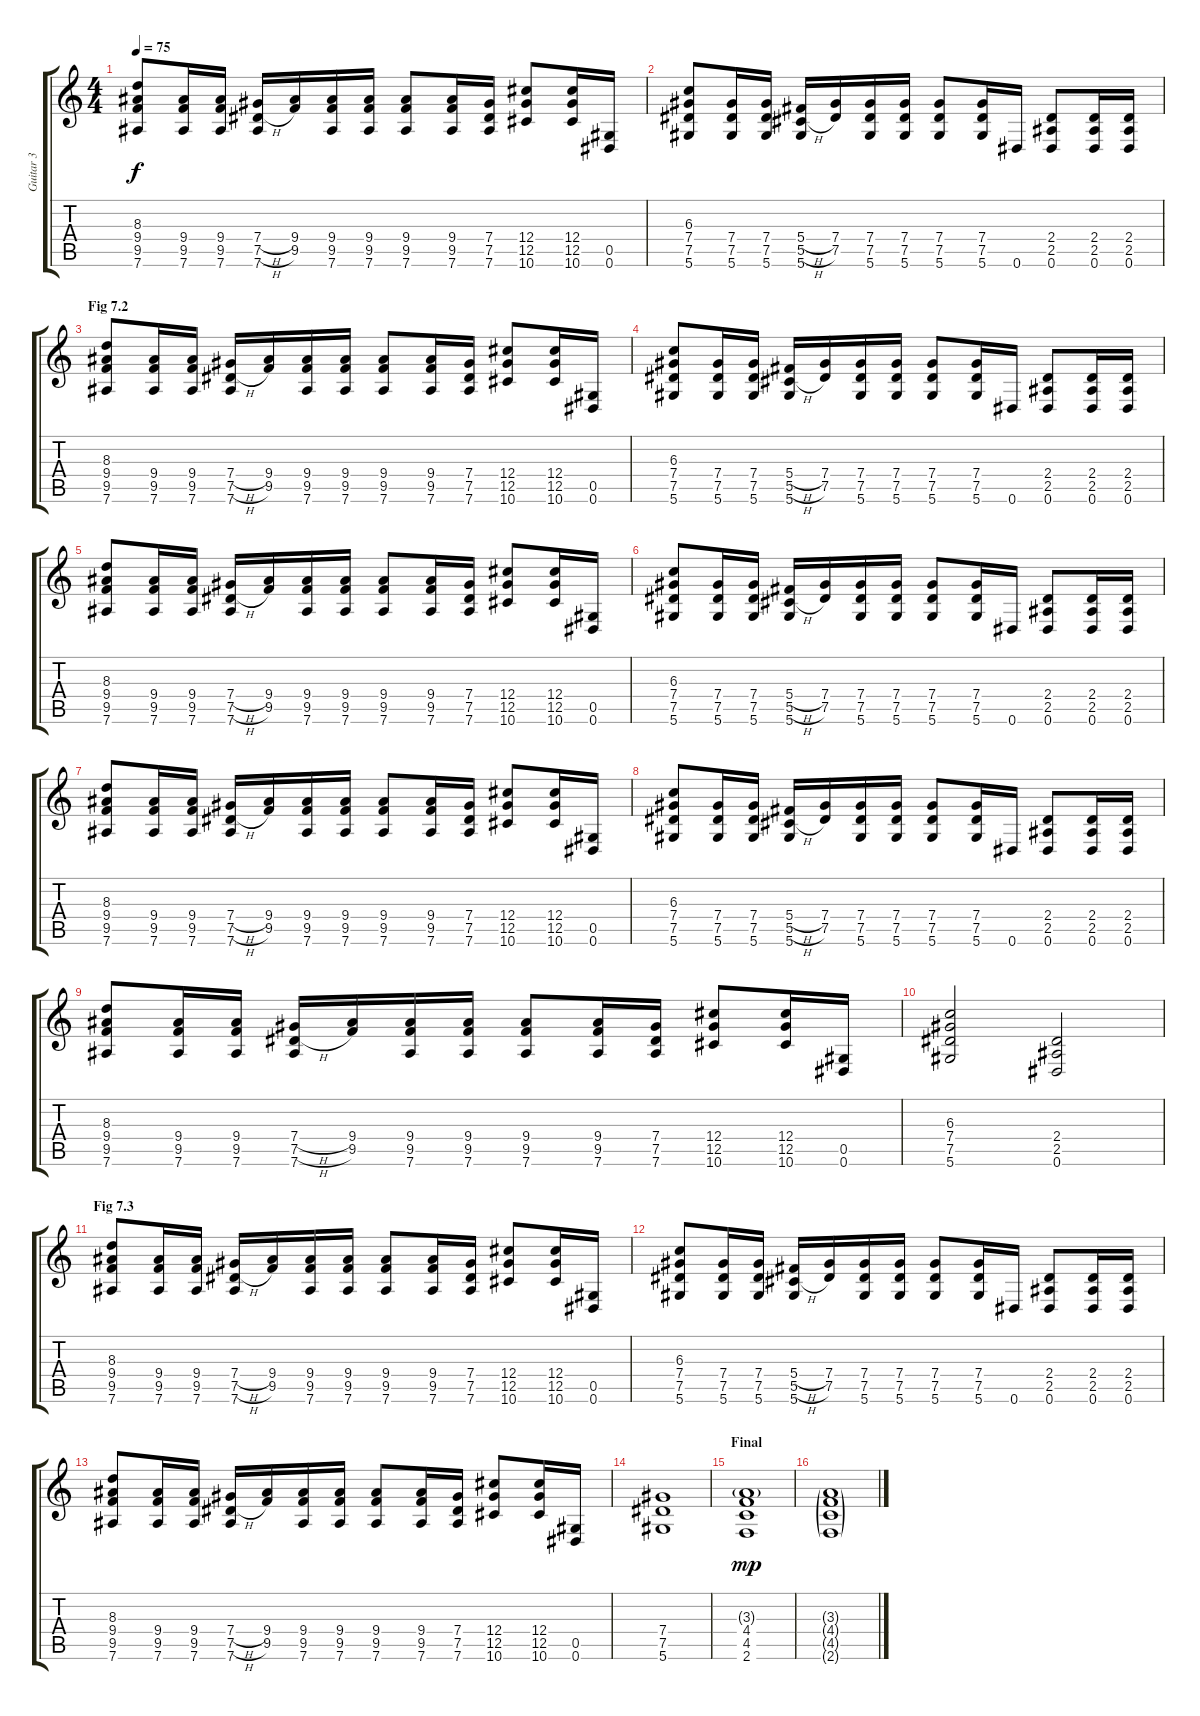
\track ("Guitar 3" "Guitar 3") {instrument overdrivenguitar}
\staff {score tabs}
\tuning (Eb4 Bb3 Gb3 Db3 Ab2 Eb2) {hide}
\ts (4 4)
\tempo 75
\clef g2
\ks c
(8.3 9.4 9.5 7.6).8{dy f} (9.4 9.5 7.6).16 (9.4 9.5 7.6).16 (7.4{h} 7.5{h} 7.6).16 (9.4 9.5).16 (9.4 9.5 7.6).16 (9.4 9.5 7.6).16 (9.4 9.5 7.6).8 (9.4 9.5 7.6).16 (7.4 7.5 7.6).16 (12.4 12.5 10.6).8 (12.4 12.5 10.6).16 (0.5 0.6).16 |
(6.3 7.4 7.5 5.6).8 (7.4 7.5 5.6).16 (7.4 7.5 5.6).16 (5.4{h} 5.5{h} 5.6).16 (7.4 7.5).16 (7.4 7.5 5.6).16 (7.4 7.5 5.6).16 (7.4 7.5 5.6).8 (7.4 7.5 5.6).16 0.6.16 (2.4 2.5 0.6).8 (2.4 2.5 0.6).16 (2.4 2.5 0.6).16 |
\section ("" "Fig 7.2")
(8.3 9.4 9.5 7.6).8 (9.4 9.5 7.6).16 (9.4 9.5 7.6).16 (7.4{h} 7.5{h} 7.6).16 (9.4 9.5).16 (9.4 9.5 7.6).16 (9.4 9.5 7.6).16 (9.4 9.5 7.6).8 (9.4 9.5 7.6).16 (7.4 7.5 7.6).16 (12.4 12.5 10.6).8 (12.4 12.5 10.6).16 (0.5 0.6).16 |
(6.3 7.4 7.5 5.6).8 (7.4 7.5 5.6).16 (7.4 7.5 5.6).16 (5.4{h} 5.5{h} 5.6).16 (7.4 7.5).16 (7.4 7.5 5.6).16 (7.4 7.5 5.6).16 (7.4 7.5 5.6).8 (7.4 7.5 5.6).16 0.6.16 (2.4 2.5 0.6).8 (2.4 2.5 0.6).16 (2.4 2.5 0.6).16 |
(8.3 9.4 9.5 7.6).8 (9.4 9.5 7.6).16 (9.4 9.5 7.6).16 (7.4{h} 7.5{h} 7.6).16 (9.4 9.5).16 (9.4 9.5 7.6).16 (9.4 9.5 7.6).16 (9.4 9.5 7.6).8 (9.4 9.5 7.6).16 (7.4 7.5 7.6).16 (12.4 12.5 10.6).8 (12.4 12.5 10.6).16 (0.5 0.6).16 |
(6.3 7.4 7.5 5.6).8 (7.4 7.5 5.6).16 (7.4 7.5 5.6).16 (5.4{h} 5.5{h} 5.6).16 (7.4 7.5).16 (7.4 7.5 5.6).16 (7.4 7.5 5.6).16 (7.4 7.5 5.6).8 (7.4 7.5 5.6).16 0.6.16 (2.4 2.5 0.6).8 (2.4 2.5 0.6).16 (2.4 2.5 0.6).16 |
(8.3 9.4 9.5 7.6).8 (9.4 9.5 7.6).16 (9.4 9.5 7.6).16 (7.4{h} 7.5{h} 7.6).16 (9.4 9.5).16 (9.4 9.5 7.6).16 (9.4 9.5 7.6).16 (9.4 9.5 7.6).8 (9.4 9.5 7.6).16 (7.4 7.5 7.6).16 (12.4 12.5 10.6).8 (12.4 12.5 10.6).16 (0.5 0.6).16 |
(6.3 7.4 7.5 5.6).8 (7.4 7.5 5.6).16 (7.4 7.5 5.6).16 (5.4{h} 5.5{h} 5.6).16 (7.4 7.5).16 (7.4 7.5 5.6).16 (7.4 7.5 5.6).16 (7.4 7.5 5.6).8 (7.4 7.5 5.6).16 0.6.16 (2.4 2.5 0.6).8 (2.4 2.5 0.6).16 (2.4 2.5 0.6).16 |
(8.3 9.4 9.5 7.6).8 (9.4 9.5 7.6).16 (9.4 9.5 7.6).16 (7.4{h} 7.5{h} 7.6).16 (9.4 9.5).16 (9.4 9.5 7.6).16 (9.4 9.5 7.6).16 (9.4 9.5 7.6).8 (9.4 9.5 7.6).16 (7.4 7.5 7.6).16 (12.4 12.5 10.6).8 (12.4 12.5 10.6).16 (0.5 0.6).16 |
(6.3 7.4 7.5 5.6).2 (2.4 2.5 0.6).2 |
\section ("" "Fig 7.3")
(8.3 9.4 9.5 7.6).8 (9.4 9.5 7.6).16 (9.4 9.5 7.6).16 (7.4{h} 7.5{h} 7.6).16 (9.4 9.5).16 (9.4 9.5 7.6).16 (9.4 9.5 7.6).16 (9.4 9.5 7.6).8 (9.4 9.5 7.6).16 (7.4 7.5 7.6).16 (12.4 12.5 10.6).8 (12.4 12.5 10.6).16 (0.5 0.6).16 |
(6.3 7.4 7.5 5.6).8 (7.4 7.5 5.6).16 (7.4 7.5 5.6).16 (5.4{h} 5.5{h} 5.6).16 (7.4 7.5).16 (7.4 7.5 5.6).16 (7.4 7.5 5.6).16 (7.4 7.5 5.6).8 (7.4 7.5 5.6).16 0.6.16 (2.4 2.5 0.6).8 (2.4 2.5 0.6).16 (2.4 2.5 0.6).16 |
(8.3 9.4 9.5 7.6).8 (9.4 9.5 7.6).16 (9.4 9.5 7.6).16 (7.4{h} 7.5{h} 7.6).16 (9.4 9.5).16 (9.4 9.5 7.6).16 (9.4 9.5 7.6).16 (9.4 9.5 7.6).8 (9.4 9.5 7.6).16 (7.4 7.5 7.6).16 (12.4 12.5 10.6).8 (12.4 12.5 10.6).16 (0.5 0.6).16 |
(7.4 7.5 5.6).1 |
\section ("" "Final")
(3.3{g} 4.4 4.5 2.6).1{dy mp} |
(3.3{g} 4.4{g} 4.5{g} 2.6{g}).1
